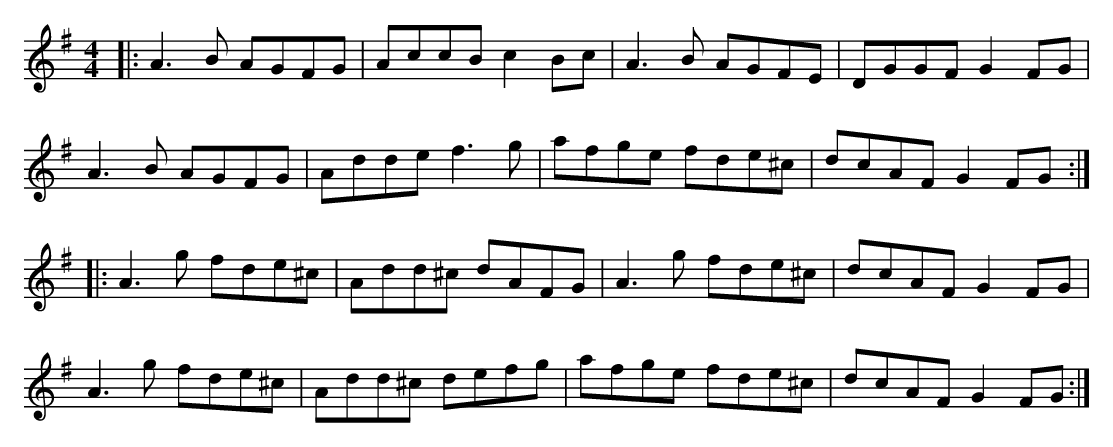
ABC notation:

X:1
M:4/4
K:Dmix
|:A3B AGFG|AccB c2Bc|A3B AGFE|DGGF G2FG|
A3B AGFG|Adde f3g|afge fde^c|dcAF G2FG:|
|:A3g fde^c|Add^c dAFG|A3g fde^c|dcAF G2FG|
A3g fde^c|Add^c defg|afge fde^c|dcAF G2FG:|
